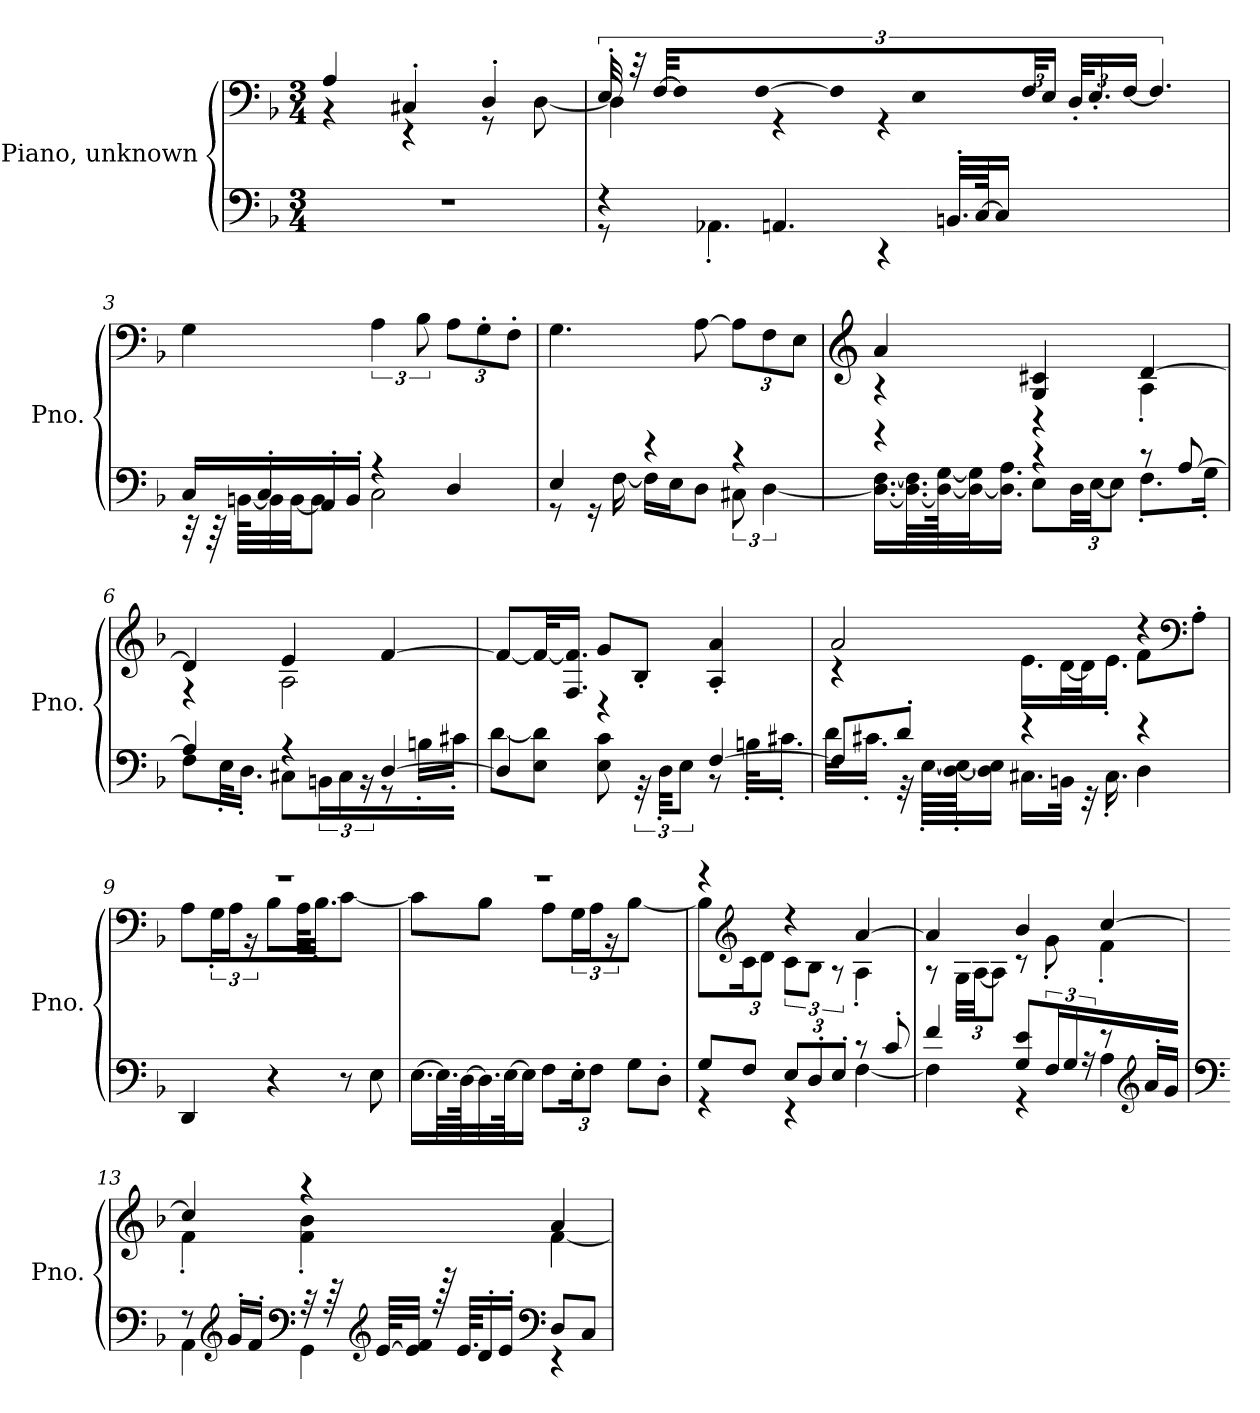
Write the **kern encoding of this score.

**kern	**kern
*part1	*part1
*staff2	*staff1
*I"Piano, unknown	*
*I'Pno.	*
*clefF4	*clefF4
*k[b-]	*k[b-]
*M3/4	*M3/4
*MM113	*MM113
=1	=1
*	*^
2.r	4A/	4r
.	4C#X'/	4r
.	4D'/	8r
.	.	[8D\
=2	=2	=2
*^	*	*
4r	8r	48E'/	4D\]
.	.	48r	.
.	.	[48F/LLL	.
.	.	32F/]	.
.	.	[32F/	.
.	4.AA-X'\	32F/]	.
.	.	32E/	.
*	*	*Xbrackettup	*
.	.	48F/J	.
.	.	24E/JJ	.
4.AAn/	.	48D'/KLL	4r
.	.	24.E'/	.
.	.	[24F/JJ	.
.	.	4.F/]	.
.	4r	.	4r
32.BBn'/LLL	.	.	.
[64C/JK	.	.	.
16C/JJ]	.	.	.
*	*	*v	*v
=3	=3	=3
16C/LL	32r	4G\
.	64r	.
.	[64BBn\KLLL	.
16C'/	32BB\]	.
.	[32BB\JJ	.
16AA'/	8BB\J]	.
16BB'/JJ	.	.
*	*	*brackettup
4r	2C\	6A\
.	.	12B-\
*	*	*Xbrackettup
4D/	.	12A\L
.	.	12G'\
.	.	12F'\J
!!LO:LB:g=z
=4	=4	=4
4E/	8r	4.G\
.	16r	.
.	[16F\	.
4r	16F\LL]	.
.	16E\J	.
.	8D\J	[8A\
4r	12C#X\	12A\L]
.	[6D\	12F\
.	.	12E\J
=5	=5	=5
*	*	*clefG2
*	*	*^
4r	16.D\_ [16.F\LL	4a/	4r
.	64.D\_ 64.F\]LL	.	.
.	128D\_ [128G\JK	.	.
.	32D\_ 32G\]J	.	.
.	16.D\] 16.A\JJ	.	.
4r	8E\L	4G/ 4c#X/	4r
*	*Xbrackettup	*	*
.	48D\LL	.	.
.	[48E\JJ	.	.
.	12E\J]	.	.
8r	8.F'\L	[4d/	4A'\
[8A/	.	.	.
.	16G'\Jk	.	.
=6	=6	=6	=6
4A/]	8F\L	4d/]	4r
.	32E'\KL	.	.
.	16.D'\JJ	.	.
4r	8C#X\L	4e/	2A\
*	*brackettup	*	*
.	24BBn\L	.	.
.	24C#\JJ	.	.
.	24r	.	.
[4D/	8r	[4f/	.
.	16Bn'\LL	.	.
.	16c#X'\JJ	.	.
*	*	*v	*v
!!LO:LB:g=z
=7	=7	=7
4D/]	[8d\L	8f/L_
.	8E\ 8d\]J	32f/KL_
.	.	16.F/ 16.f/]JJ
4r	8E\ 8c\	8g/L
.	48r	8B-'/J
.	48D'\KKL	.
.	12E\J	.
[4F/	8r	4A/' 4a/'
.	32Bn'\KLL	.
.	16.c#X'\JJ	.
=8	=8	=8
*	*	*^
8F/L]	32d\KLL	2a/	4r
.	16.c#X'\JJ	.	.
8d'/J	32r	.	.
.	[64E'\LLLL	.	.
.	[64D\' 64E\_'JJ	.	.
.	16D\] 16E\]JJ	.	.
4r	16.C#X\LL	.	16.e\LL
.	32BBn\JJk	.	[32d\L
.	32r	.	32d\J]
.	16.C#'\	.	16.e'\JJ
4r	4D\	4r	8f\L
*	*	*clefF4	*
.	.	.	8A'\J
*v	*v	*	*
=9	=9	=9
4DD/	2.r	8A\L
*	*	*brackettup
.	.	24G'\L
.	.	24A\JJ
.	.	24r
4r	.	8B-\L
.	.	32A\KL
.	.	16.B-'\JJ
8r	.	[4c\
8E\	.	.
!!LO:LB:g=z	!!
=10	=10	=10
[16.E\LL	2.r	8c\L]
64.E\LL]	.	.
[128D\JK	.	.
32.D\]	.	8B-\J
[64E\JK	.	.
16E\JJ]	.	.
8F\L	.	8A\L
*Xbrackettup	*	*
24E'\K	.	24G\L
12F\J	.	24A\JJ
.	.	24r
8G\L	.	[4B-\
8D'\J	.	.
=11	=11	=11
*^	*	*
8G/L	4r	4r	8B-\L]
*	*	*clefG2	*
*	*	*	*Xbrackettup
8F/J	.	.	24c\K
.	.	.	12d\J
*	*	*	*brackettup
12E/L	4r	4r	12c\L
12D'/	.	.	12B-\J
12E'/J	.	.	12r
8r	[4F\	[4a/	4A'\
8c'/	.	.	.
=12	=12	=12	=12
4f/	4F\]	4a/]	8r
*	*	*	*Xbrackettup
.	.	.	48G\LLL
.	.	.	[48A\JJ
.	.	.	12A\J]
8G/ 8e/L	4r	4b-/	8r
*brackettup	*	*	*
24F/L	.	.	8g'\
24G/JJ	.	.	.
24r	.	.	.
8r	4A\	[4cc/	4f'\
*clefG2	*	*	*
16a'/LL	.	.	.
16g/JJ	.	.	.
!!LO:LB:g=z	!!
=13	=13	=13	=13
*clefF4	*	*	*
8r	4AA\	4cc/]	4f'\
*clefG2	*	*	*
16g'/LL	.	.	.
16f'/JJ	.	.	.
*clefF4	*	*	*
32r	4GG\	4r	4f\' 4b-\'
64r	.	.	.
*clefG2	*	*	*
[64e/KLLL	.	.	.
32e/] 32f/JJJ	.	.	.
128r	.	.	.
64.e/KKLL	.	.	.
16d'/	.	.	.
16e'/JJ	.	.	.
*clefF4	*	*	*
8D/L	4r	4a/	[4f\
8C/J	.	.	.
*v	*v	*	*
*	*v	*v
=	=
*-	*-
